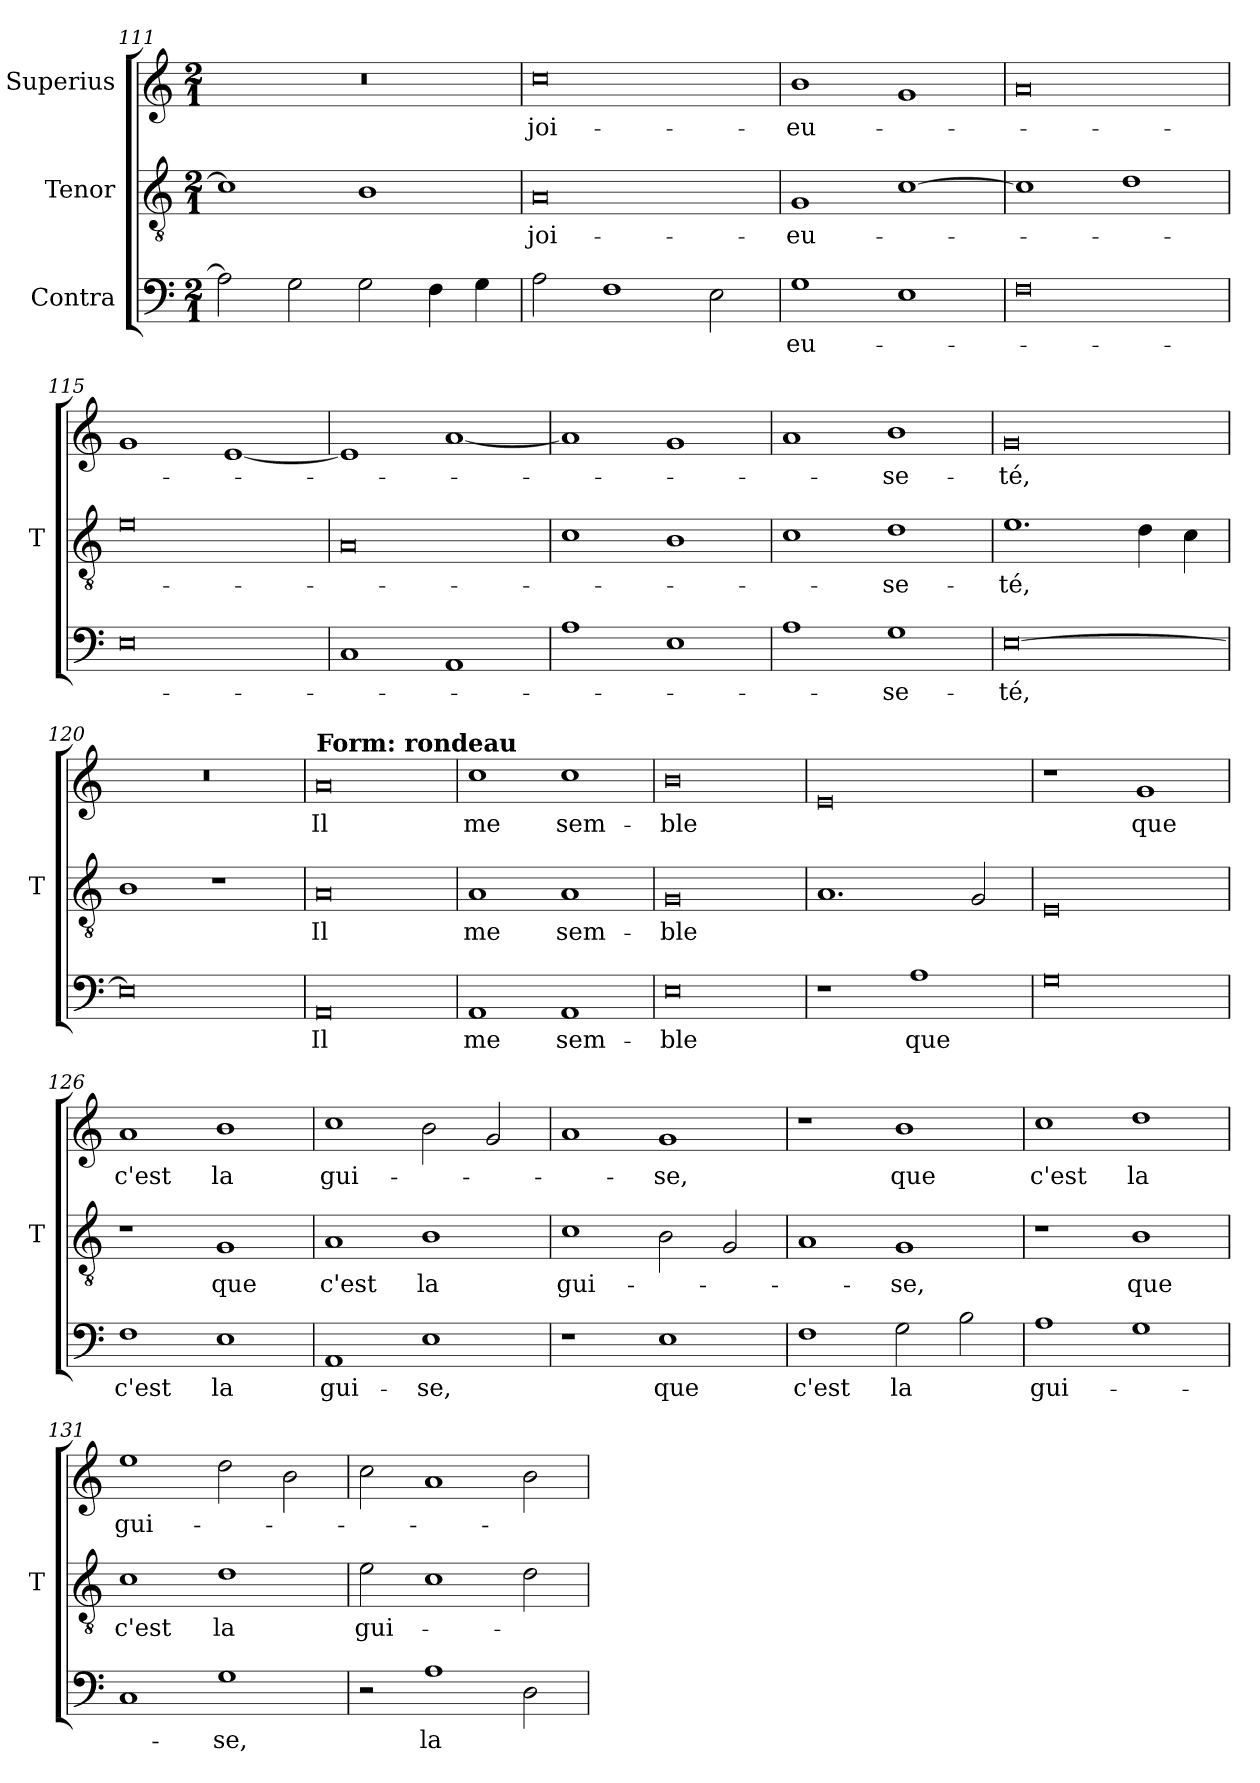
**kern	**text	**kern	**text	**kern	**text
*part3	*part3	*part2	*part2	*part1	*part1
*staff3	*staff3	*staff2	*staff2	*staff1	*staff1
*I"Contra	*	*I"Tenor	*	*I"Superius	*
*	*	*I'T	*	*	*
*clefF4	*	*clefGv2	*	*clefG2	*
*k[]	*	*k[]	*	*k[]	*
*a:	*	*a:	*	*a:	*
*M2/1	*	*M2/1	*	*M2/1	*
=111	=111	=111	=111	=111	=111
2A]	.	1c]	.	0r	.
2G	.	.	.	.	.
2G	.	1B	.	.	.
4F	.	.	.	.	.
4G	.	.	.	.	.
=112	=112	=112	=112	=112	=112
2A	.	0A	joi-	0cc	joi-
1F	.	.	.	.	.
2E	.	.	.	.	.
=113	=113	=113	=113	=113	=113
1G	-eu-	1G	-eu-	1b	-eu-
1E	.	[1c	.	1g	.
=114	=114	=114	=114	=114	=114
0F	.	1c]	.	0a	.
.	.	1d	.	.	.
=115	=115	=115	=115	=115	=115
0E	.	0e	.	1g	.
.	.	.	.	[1e	.
=116	=116	=116	=116	=116	=116
1C	.	0A	.	1e]	.
1AA	.	.	.	[1a	.
=117	=117	=117	=117	=117	=117
1A	.	1c	.	1a]	.
1E	.	1B	.	1g	.
=118	=118	=118	=118	=118	=118
1A	.	1c	.	1a	.
1G	-se-	1d	-se-	1b	-se-
=119	=119	=119	=119	=119	=119
[0E	-té,	1.e	-té,	0g	-té,
.	.	4d	.	.	.
.	.	4c	.	.	.
=120	=120	=120	=120	=120	=120
0E]	.	1B	.	0r	.
.	.	1r	.	.	.
=121	=121	=121	=121	=121	=121
!	!	!	!	!LO:TX:a:B:t=Form&colon; rondeau	!
0AA	Il	0A	Il	0a	Il
=122	=122	=122	=122	=122	=122
1AA	me	1A	me	1cc	me
1AA	sem-	1A	sem-	1cc	sem-
=123	=123	=123	=123	=123	=123
0E	-ble	0G	-ble	0b	-ble
=124	=124	=124	=124	=124	=124
1r	.	1.A	.	0e	.
1A	que	.	.	.	.
.	.	2G	.	.	.
=125	=125	=125	=125	=125	=125
0G	.	0E	.	1r	.
.	.	.	.	1g	que
=126	=126	=126	=126	=126	=126
1F	c'est	1r	.	1a	c'est
1E	la	1G	que	1b	la
=127	=127	=127	=127	=127	=127
1AA	gui-	1A	c'est	1cc	gui-
1E	-se,	1B	la	2b	.
.	.	.	.	2g	.
=128	=128	=128	=128	=128	=128
1r	.	1c	gui-	1a	.
1E	que	2B	.	1g	-se,
.	.	2G	.	.	.
=129	=129	=129	=129	=129	=129
1F	c'est	1A	.	1r	.
2G	la	1G	-se,	1b	que
2B	.	.	.	.	.
=130	=130	=130	=130	=130	=130
1A	gui-	1r	.	1cc	c'est
1G	.	1B	que	1dd	la
=131	=131	=131	=131	=131	=131
1C	.	1c	c'est	1ee	gui-
1G	-se,	1d	la	2dd	.
.	.	.	.	2b	.
=132	=132	=132	=132	=132	=132
2r	.	2e	gui-	2cc	.
1A	la	1c	.	1a	.
2D	.	2d	.	2b	.
=	=	=	=	=	=
*-	*-	*-	*-	*-	*-
